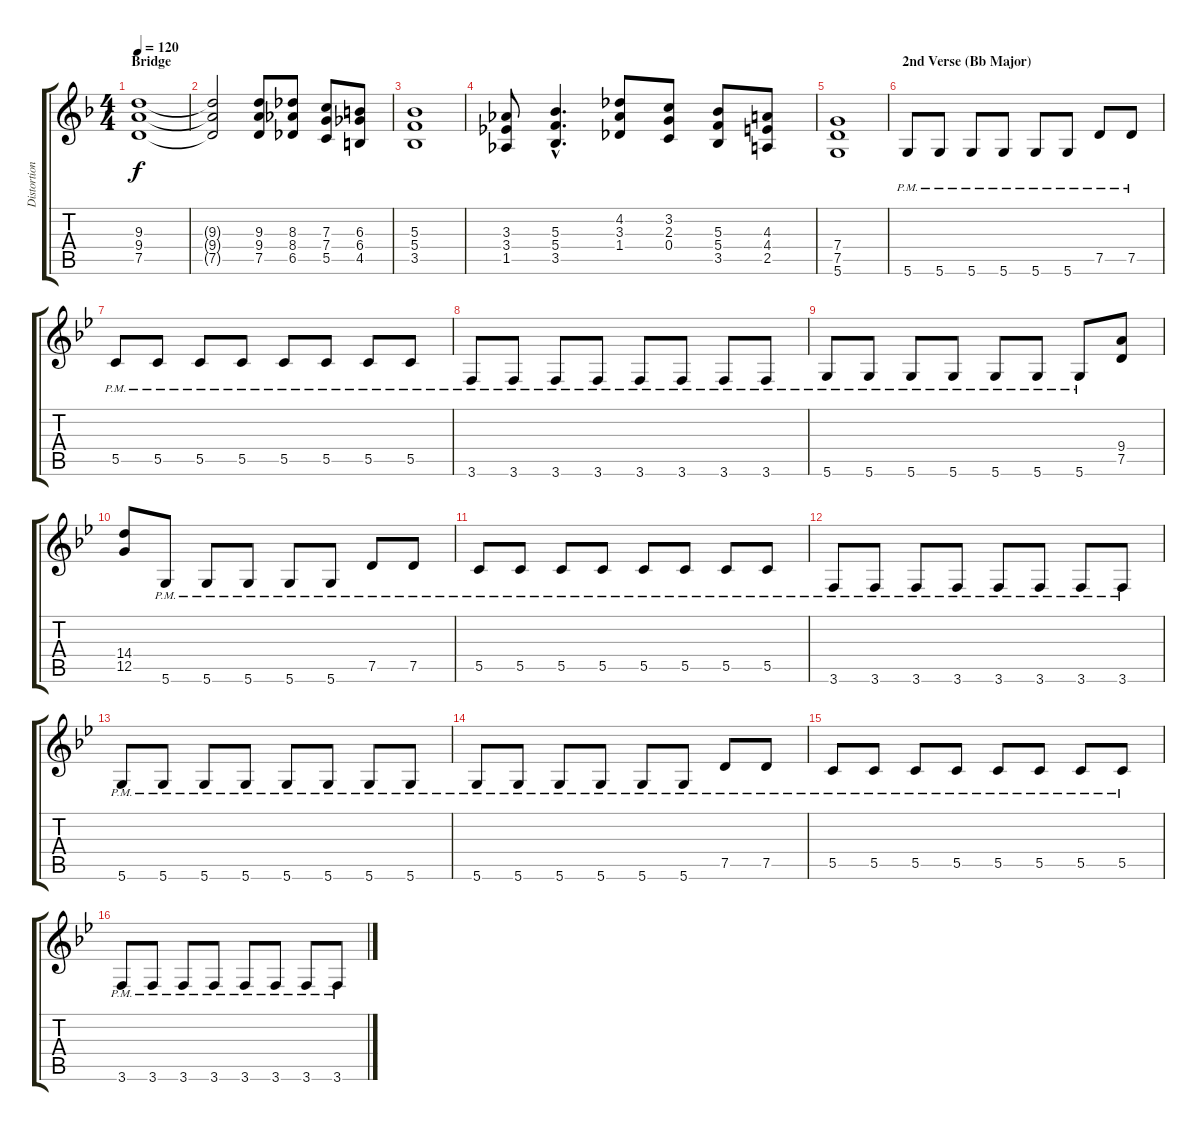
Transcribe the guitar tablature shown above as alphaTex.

\track ("Distortion Guitar 1" "Distortion") {instrument distortionguitar}
\staff {score tabs}
\tuning (D4 A3 F3 C3 G2 D2) {hide}
\ts (4 4)
\section ("" "Bridge")
\tempo 120
\clef g2
\ks f
(9.3 9.4 7.5).1{dy f} |
(9.3{t} 9.4{t} 7.5{t}).2 (9.3 9.4 7.5).8 (8.3 8.4 6.5).8 (7.3 7.4 5.5).8 (6.3 6.4 4.5).8 |
(5.3 5.4 3.5).1 |
(3.3 3.4 1.5).8 (5.3{hac} 5.4{hac} 3.5{hac}).4{d} (4.2 3.3 1.4).8 (3.2 2.3 0.4).8 (5.3 5.4 3.5).8 (4.3 4.4 2.5).8 |
(7.4 7.5 5.6).1 |
\section ("" "2nd Verse (Bb Major)")
5.6{pm}.8 5.6{pm}.8 5.6{pm}.8 5.6{pm}.8 5.6{pm}.8 5.6{pm}.8 7.5{pm}.8 7.5{pm}.8 |
\ks bb
5.5{pm}.8 5.5{pm}.8 5.5{pm}.8 5.5{pm}.8 5.5{pm}.8 5.5{pm}.8 5.5{pm}.8 5.5{pm}.8 |
3.6{pm}.8 3.6{pm}.8 3.6{pm}.8 3.6{pm}.8 3.6{pm}.8 3.6{pm}.8 3.6{pm}.8 3.6{pm}.8 |
5.6{pm}.8 5.6{pm}.8 5.6{pm}.8 5.6{pm}.8 5.6{pm}.8 5.6{pm}.8 5.6{pm}.8 (9.4 7.5).8 |
(14.4 12.5).8 5.6{pm}.8 5.6{pm}.8 5.6{pm}.8 5.6{pm}.8 5.6{pm}.8 7.5{pm}.8 7.5{pm}.8 |
5.5{pm}.8 5.5{pm}.8 5.5{pm}.8 5.5{pm}.8 5.5{pm}.8 5.5{pm}.8 5.5{pm}.8 5.5{pm}.8 |
3.6{pm}.8 3.6{pm}.8 3.6{pm}.8 3.6{pm}.8 3.6{pm}.8 3.6{pm}.8 3.6{pm}.8 3.6{pm}.8 |
5.6{pm}.8 5.6{pm}.8 5.6{pm}.8 5.6{pm}.8 5.6{pm}.8 5.6{pm}.8 5.6{pm}.8 5.6{pm}.8 |
5.6{pm}.8 5.6{pm}.8 5.6{pm}.8 5.6{pm}.8 5.6{pm}.8 5.6{pm}.8 7.5{pm}.8 7.5{pm}.8 |
5.5{pm}.8 5.5{pm}.8 5.5{pm}.8 5.5{pm}.8 5.5{pm}.8 5.5{pm}.8 5.5{pm}.8 5.5{pm}.8 |
3.6{pm}.8 3.6{pm}.8 3.6{pm}.8 3.6{pm}.8 3.6{pm}.8 3.6{pm}.8 3.6{pm}.8 3.6{pm}.8
